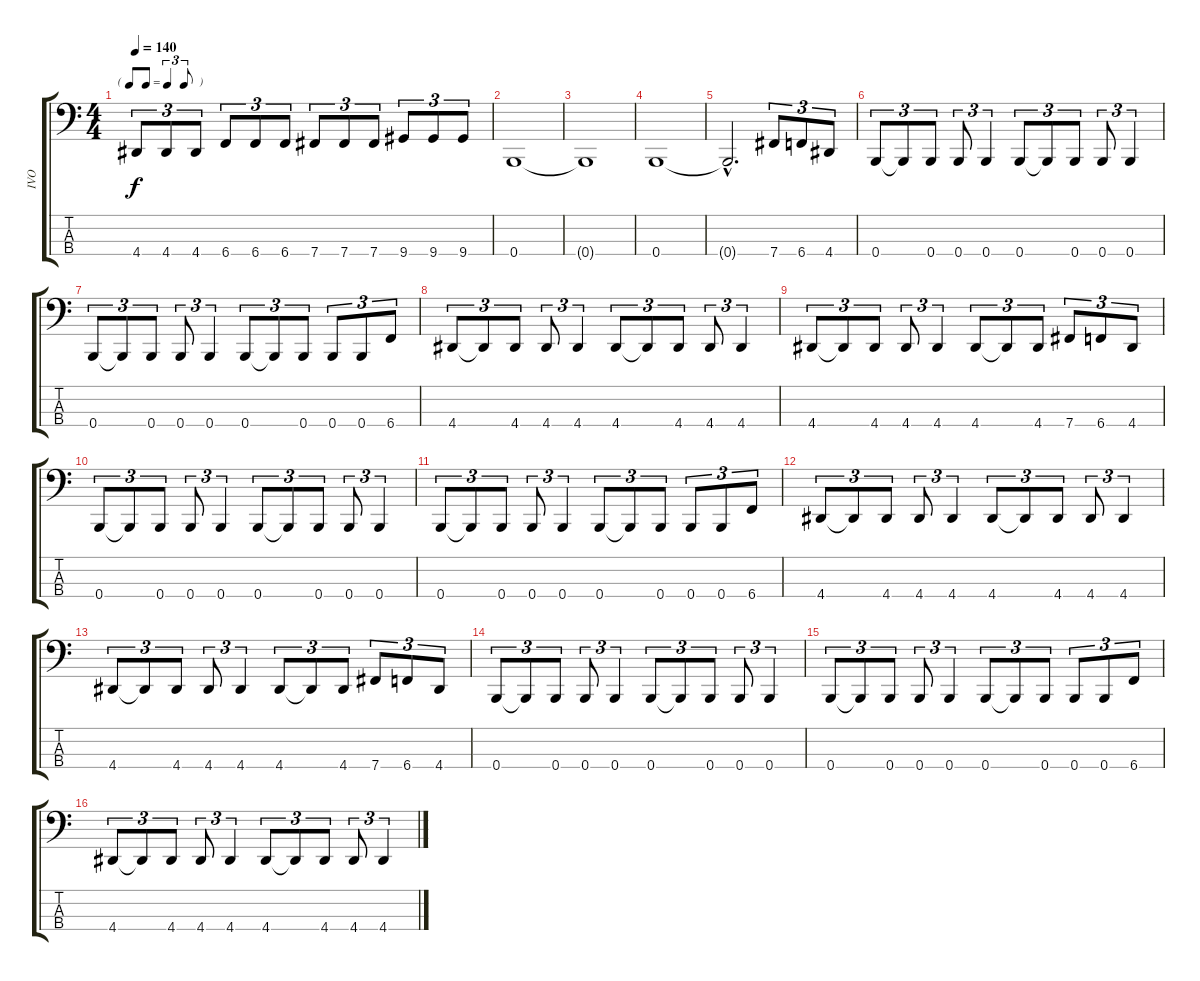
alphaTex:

\track ("IVO" "IVO") {instrument electricbasspick}
\staff {score tabs}
\tuning (E2 B1 Gb1 B0) {hide}
\ts (4 4)
\tf triplet8th
\tempo 140
\clef f4
\ks c
4.4.8{tu (3 2) dy f} 4.4.8{tu (3 2)} 4.4.8{tu (3 2)} 6.4.8{tu (3 2)} 6.4.8{tu (3 2)} 6.4.8{tu (3 2)} 7.4.8{tu (3 2)} 7.4.8{tu (3 2)} 7.4.8{tu (3 2)} 9.4.8{tu (3 2)} 9.4.8{tu (3 2)} 9.4.8{tu (3 2)} |
0.4.1 |
0.4{t}.1 |
0.4.1 |
0.4{hac t}.2{d} 7.4.8{tu (3 2)} 6.4.8{tu (3 2)} 4.4.8{tu (3 2)} |
0.4.8{tu (3 2)} 0.4{t}.8{tu (3 2)} 0.4.8{tu (3 2)} 0.4.8{tu (3 2)} 0.4.4{tu (3 2)} 0.4.8{tu (3 2)} 0.4{t}.8{tu (3 2)} 0.4.8{tu (3 2)} 0.4.8{tu (3 2)} 0.4.4{tu (3 2)} |
0.4.8{tu (3 2)} 0.4{t}.8{tu (3 2)} 0.4.8{tu (3 2)} 0.4.8{tu (3 2)} 0.4.4{tu (3 2)} 0.4.8{tu (3 2)} 0.4{t}.8{tu (3 2)} 0.4.8{tu (3 2)} 0.4.8{tu (3 2)} 0.4.8{tu (3 2)} 6.4.8{tu (3 2)} |
4.4.8{tu (3 2)} 4.4{t}.8{tu (3 2)} 4.4.8{tu (3 2)} 4.4.8{tu (3 2)} 4.4.4{tu (3 2)} 4.4.8{tu (3 2)} 4.4{t}.8{tu (3 2)} 4.4.8{tu (3 2)} 4.4.8{tu (3 2)} 4.4.4{tu (3 2)} |
4.4.8{tu (3 2)} 4.4{t}.8{tu (3 2)} 4.4.8{tu (3 2)} 4.4.8{tu (3 2)} 4.4.4{tu (3 2)} 4.4.8{tu (3 2)} 4.4{t}.8{tu (3 2)} 4.4.8{tu (3 2)} 7.4.8{tu (3 2)} 6.4.8{tu (3 2)} 4.4.8{tu (3 2)} |
0.4.8{tu (3 2)} 0.4{t}.8{tu (3 2)} 0.4.8{tu (3 2)} 0.4.8{tu (3 2)} 0.4.4{tu (3 2)} 0.4.8{tu (3 2)} 0.4{t}.8{tu (3 2)} 0.4.8{tu (3 2)} 0.4.8{tu (3 2)} 0.4.4{tu (3 2)} |
0.4.8{tu (3 2)} 0.4{t}.8{tu (3 2)} 0.4.8{tu (3 2)} 0.4.8{tu (3 2)} 0.4.4{tu (3 2)} 0.4.8{tu (3 2)} 0.4{t}.8{tu (3 2)} 0.4.8{tu (3 2)} 0.4.8{tu (3 2)} 0.4.8{tu (3 2)} 6.4.8{tu (3 2)} |
4.4.8{tu (3 2)} 4.4{t}.8{tu (3 2)} 4.4.8{tu (3 2)} 4.4.8{tu (3 2)} 4.4.4{tu (3 2)} 4.4.8{tu (3 2)} 4.4{t}.8{tu (3 2)} 4.4.8{tu (3 2)} 4.4.8{tu (3 2)} 4.4.4{tu (3 2)} |
4.4.8{tu (3 2)} 4.4{t}.8{tu (3 2)} 4.4.8{tu (3 2)} 4.4.8{tu (3 2)} 4.4.4{tu (3 2)} 4.4.8{tu (3 2)} 4.4{t}.8{tu (3 2)} 4.4.8{tu (3 2)} 7.4.8{tu (3 2)} 6.4.8{tu (3 2)} 4.4.8{tu (3 2)} |
0.4.8{tu (3 2)} 0.4{t}.8{tu (3 2)} 0.4.8{tu (3 2)} 0.4.8{tu (3 2)} 0.4.4{tu (3 2)} 0.4.8{tu (3 2)} 0.4{t}.8{tu (3 2)} 0.4.8{tu (3 2)} 0.4.8{tu (3 2)} 0.4.4{tu (3 2)} |
0.4.8{tu (3 2)} 0.4{t}.8{tu (3 2)} 0.4.8{tu (3 2)} 0.4.8{tu (3 2)} 0.4.4{tu (3 2)} 0.4.8{tu (3 2)} 0.4{t}.8{tu (3 2)} 0.4.8{tu (3 2)} 0.4.8{tu (3 2)} 0.4.8{tu (3 2)} 6.4.8{tu (3 2)} |
4.4.8{tu (3 2)} 4.4{t}.8{tu (3 2)} 4.4.8{tu (3 2)} 4.4.8{tu (3 2)} 4.4.4{tu (3 2)} 4.4.8{tu (3 2)} 4.4{t}.8{tu (3 2)} 4.4.8{tu (3 2)} 4.4.8{tu (3 2)} 4.4.4{tu (3 2)}
